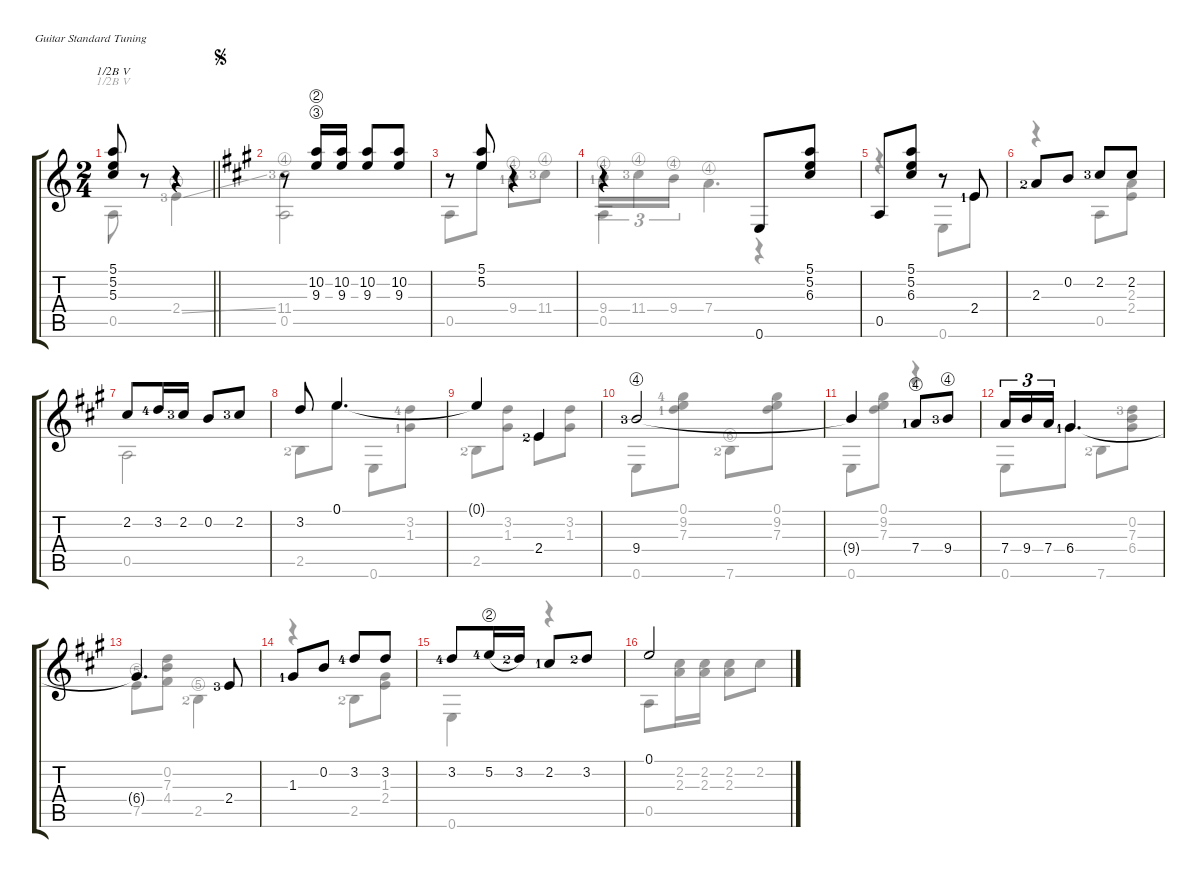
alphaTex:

\defaultSystemsLayout 4
\hideDynamics
\singleTrackTrackNamePolicy hidden
\multiTrackTrackNamePolicy hidden
\firstSystemTrackNameMode fullname
\firstSystemTrackNameOrientation horizontal
\otherSystemsTrackNameOrientation horizontal
\track ("Nylon Guitar" "Nylon Guit") {instrument acousticguitarnylon}
\staff {score tabs}
\tuning (E4 B3 G3 D3 A2 E2)
\voice
\ts (2 4)
\tempo (120 hide)
\clef g2
\barLineRight lightlight
\ks c
(5.1 5.2 5.3).8{dy mf barre (5 half)} r.8 r.4 |
\jump segno
\ks a
r.8 (10.2{string} 9.3{string}).16 (9.3 10.2).16 (10.2 9.3).8 (10.2 9.3).8 |
r.8 (5.2 5.1).8 r.4 |
r.4 0.6.8 (6.3 5.2 5.1).8 |
0.5.8 (6.3 5.2 5.1).8 r.8 2.4{lf 2}.8 |
2.3{lf 3}.8 0.2.8 2.2{lf 4}.8 2.2.8 |
2.2.8 3.2{lf 5}.16 2.2{lf 4}.16 0.2.8 2.2{lf 4}.8 |
3.2.8 0.1.4{d} |
0.1{t}.4 2.4{lf 3}.4 |
9.4{string lf 4}.2 |
9.4{t}.4 7.4{string lf 2}.8 9.4{string lf 4}.8 |
7.4.16{tu (3 2)} 9.4.16{tu (3 2)} 7.4.16{tu (3 2)} 6.4{lf 2}.4{d} |
6.4{t}.4{d} 2.4{lf 4}.8 |
1.3{lf 2}.8 0.2.8 3.2{lf 5}.8 3.2.8 |
3.2{lf 5}.8 5.2{string lf 5}.16{legatoorigin} 3.2{lf 3}.16 2.2{lf 2}.8 3.2{lf 3}.8 |
0.1.2
\voice
\clef g2
\ottava regular
\simile none
\barLineRight lightlight
\ks c
0.5.8{dy mf barre (5 half)} r.8 2.4{string ss lf 4}.4 |
\ks a
(11.4{string lf 4} 0.5).2 |
0.5.8 5.2.8 9.4{string lf 2}.8 11.4{string lf 4}.8 |
9.4{string lf 2}.16{tu (3 2)} 11.4{string lf 4}.16{tu (3 2)} 9.4{string}.16{tu (3 2)} 7.4{string}.4{d} |
r.4 0.6.8 2.4.8 |
r.4 0.5.8 (2.3 2.4).8 |
0.5.2 |
2.5{lf 3}.8 0.1.8 0.6.8 (1.3{lf 2} 3.2{lf 5}).8 |
2.5{lf 3}.8 (1.3 3.2).8 2.4.8 (1.3 3.2).8 |
0.6.8 (7.3{lf 2} 9.2{lf 5} 0.1).8 7.6{string lf 3}.8 (7.3 9.2 0.1).8 |
0.6.8 (7.3 9.2 0.1).8 r.4 |
0.6.8 6.4.8 7.6{lf 3}.8 (6.4 7.3{lf 4} 0.2).8 |
7.5{string}.8 (4.4 7.3 0.2).8 2.5{string lf 3}.4 |
r.4 2.5{lf 3}.8 (2.4 1.3).8 |
0.6.4 r.4 |
0.5.8 (2.3 2.2).16 (2.2 2.3).16 (2.3 2.2).8 2.2.8
\voice
\clef g2
\ottava regular
\simile none
\barLineRight lightlight
\ks c
|
\ks a
|
|
0.5.4 r.4 |
|
|
|
|
|
|
|
|
|
|
|
